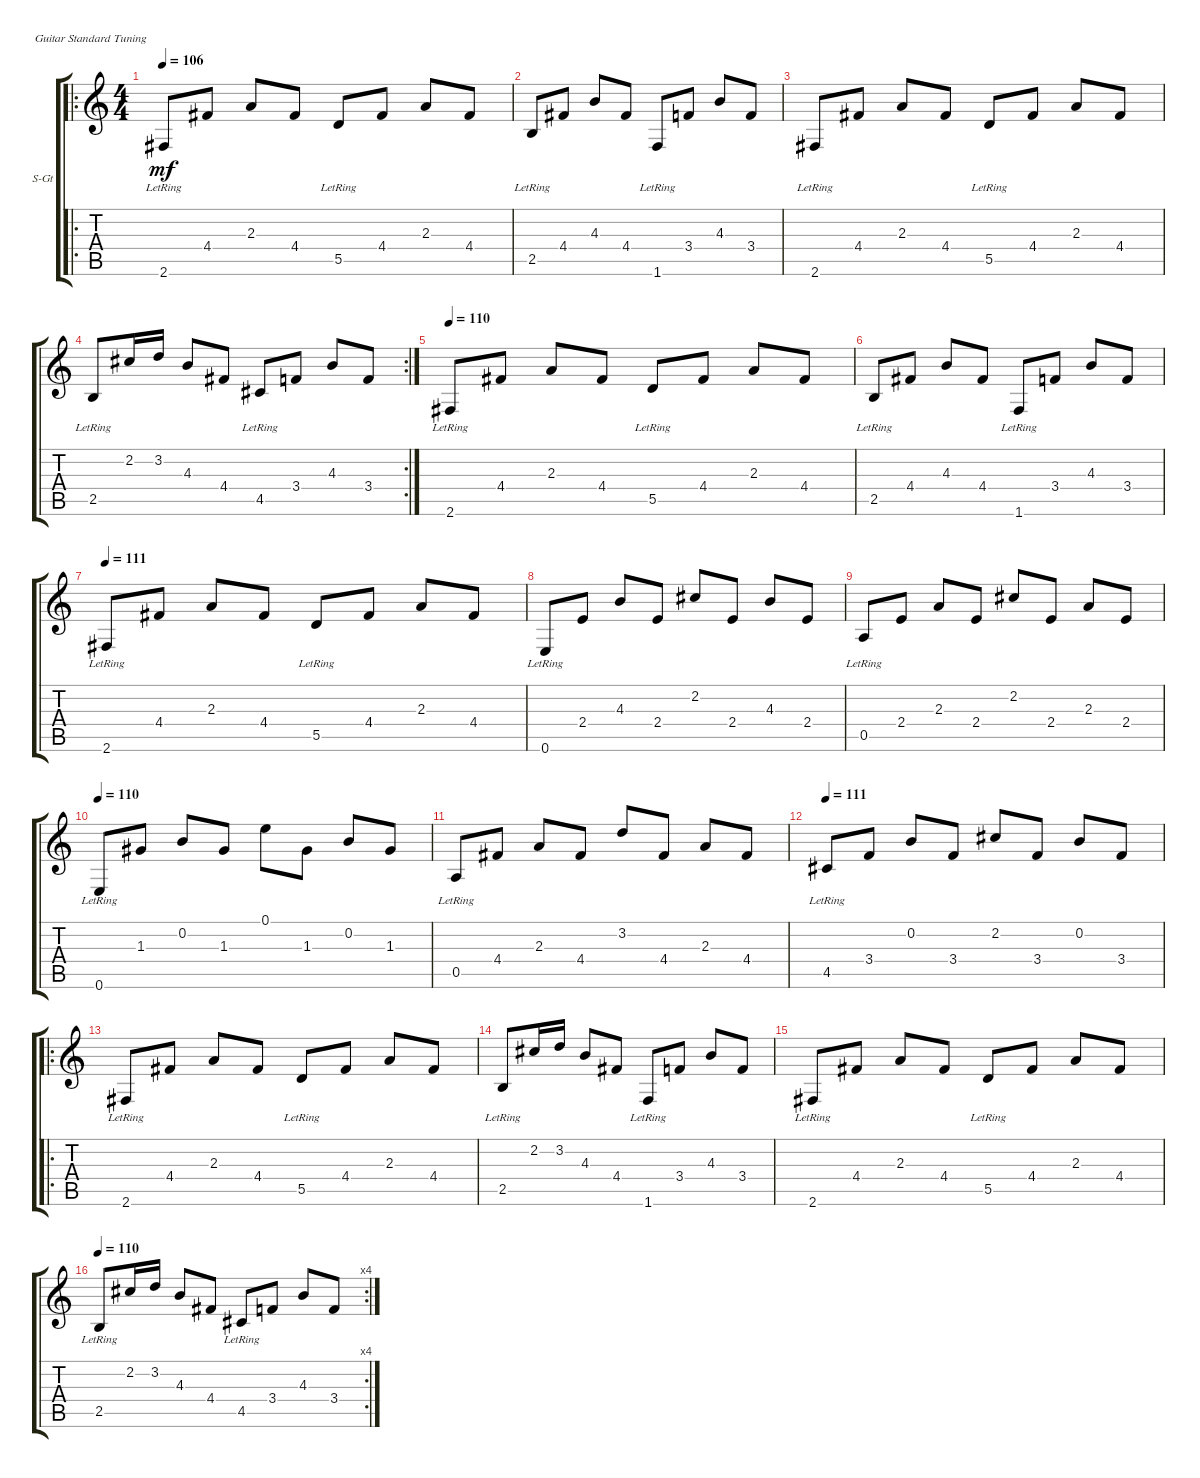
\defaultSystemsLayout 4
\bracketExtendMode groupsimilarinstruments
\firstSystemTrackNameOrientation horizontal
\otherSystemsTrackNameOrientation horizontal
\track ("Steel Guitar" "S-Gt") {instrument acousticguitarsteel}
\staff {score tabs}
\tuning (E4 B3 G3 D3 A2 E2)
\ro
\ts (4 4)
\tempo 106
\clef g2
\ks c
2.6{lr}.8{dy mf instrument acousticguitarsteel} 4.4.8 2.3.8 4.4.8 5.5{lr}.8 4.4.8 2.3.8 4.4.8 |
2.5{lr}.8 4.4.8 4.3.8 4.4.8 1.6{lr}.8 3.4.8 4.3.8 3.4.8 |
2.6{lr}.8 4.4.8 2.3.8 4.4.8 5.5{lr}.8 4.4.8 2.3.8 4.4.8 |
\rc 2
2.5{lr}.8 2.2.16 3.2.16 4.3.8 4.4.8 4.5{lr}.8 3.4.8 4.3.8 3.4.8 |
\tempo 110
2.6{lr}.8 4.4.8 2.3.8 4.4.8 5.5{lr}.8 4.4.8 2.3.8 4.4.8 |
2.5{lr}.8 4.4.8 4.3.8 4.4.8 1.6{lr}.8 3.4.8 4.3.8 3.4.8 |
\tempo 111
2.6{lr}.8 4.4.8 2.3.8 4.4.8 5.5{lr}.8 4.4.8 2.3.8 4.4.8 |
0.6{lr}.8 2.4.8 4.3.8 2.4.8 2.2.8 2.4.8 4.3.8 2.4.8 |
0.5{lr}.8 2.4.8 2.3.8 2.4.8 2.2.8 2.4.8 2.3.8 2.4.8 |
\tempo 110
0.6{lr}.8 1.3.8 0.2.8 1.3.8 0.1.8 1.3.8 0.2.8 1.3.8 |
0.5{lr}.8 4.4.8 2.3.8 4.4.8 3.2.8 4.4.8 2.3.8 4.4.8 |
\tempo 111
4.5{lr}.8 3.4.8 0.2.8 3.4.8 2.2.8 3.4.8 0.2.8 3.4.8 |
\ro
2.6{lr}.8 4.4.8 2.3.8 4.4.8 5.5{lr}.8 4.4.8 2.3.8 4.4.8 |
2.5{lr}.8 2.2.16 3.2.16 4.3.8 4.4.8 1.6{lr}.8 3.4.8 4.3.8 3.4.8 |
2.6{lr}.8 4.4.8 2.3.8 4.4.8 5.5{lr}.8 4.4.8 2.3.8 4.4.8 |
\rc 4
\tempo 110
2.5{lr}.8 2.2.16 3.2.16 4.3.8 4.4.8 4.5{lr}.8 3.4.8 4.3.8 3.4.8
